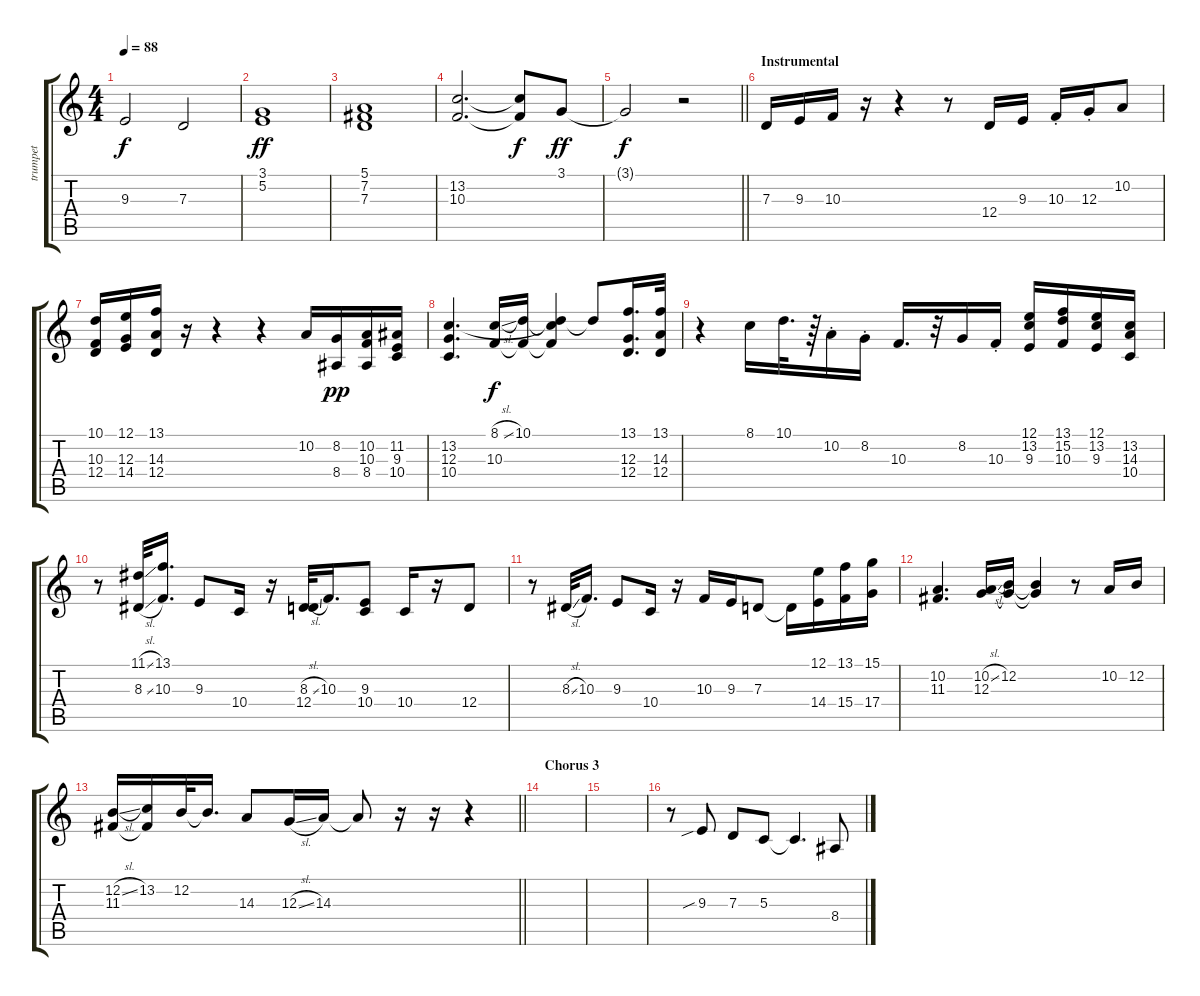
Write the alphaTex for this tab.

\track ("trumpet" "trumpet") {instrument brasssection}
\staff {score tabs}
\tuning (E4 B3 G3 D3 A2 E2) {hide}
\ts (4 4)
\tempo 88
\clef g2
\ks c
9.3.2{dy f} 7.3.2 |
(3.1 5.2).1{dy ff} |
(5.1 7.2 7.3).1 |
(13.2 10.3).2{d} (13.2{t} 10.3{t}).8{dy f} 3.1.8{dy ff} |
\barLineRight lightlight
3.1{t}.2{dy f} r.2 |
\section ("" "Instrumental")
7.3.16 9.3.16 10.3.16 r.16 r.4 r.8 12.4.16 9.3.16 10.3{st}.16 12.3{st}.16 10.2.8 |
(10.1 10.3 12.4).16 (12.1 12.3 14.4).16 (13.1 14.3 12.4).16 r.16 r.4 r.4 10.2.16 (8.2 8.4).16{dy pp} (10.2 10.3 8.4).16 (11.2 9.3 10.4).16 |
(13.2 12.3 10.4).4{d} (8.1{sl} 10.3).16{dy f} (10.1 10.3{t}).16 (10.1{t} 13.2{t} 10.3{t}).4 10.1{t}.8 (13.1 12.3 12.4).16{d} (13.1 14.3 12.4).32 |
r.4 8.1.16 10.1.32{d} r.64 10.2{st}.16 8.2{st}.16 10.3.16{d} r.32 8.2.16 10.3{st}.16 (12.1 13.2 9.3).16 (13.1 15.2 10.3).16 (12.1 13.2 9.3).16 (13.2 14.3 10.4).16 |
r.8 (11.1{sl} 8.3{sl}).32 (13.1 10.3).16{d} 9.3.8 10.4.16 r.16 (8.3{sl} 12.4).32 10.3.16{d} (9.3 10.4).8 10.4.16 r.16 12.4.8 |
r.8 8.3{sl}.32 10.3.16{d} 9.3.8 10.4.16 r.16 10.3.16 9.3.16 7.3.8 7.3{t}.16 (12.1 14.4).16 (13.1 15.4).16 (15.1 17.4).16 |
(10.2 11.3).4{d} (10.2{sl} 12.3).16 (12.2 12.3{t}).16 (12.2{t} 12.3{t}).4 r.8 10.2.16 12.2.16 |
\barLineRight lightlight
(12.2{sl} 11.3).16 (13.2 11.3{t}).16 12.2.32 12.2{t}.16{d} 14.3.8 12.3{sl}.16 14.3.16 14.3{t}.8 r.16 r.16 r.4 |
\section ("" "Chorus 3")
|
|
r.8 9.3{sib}.8 7.3.8 5.3.8 5.3{t}.4{d} 8.4.8
